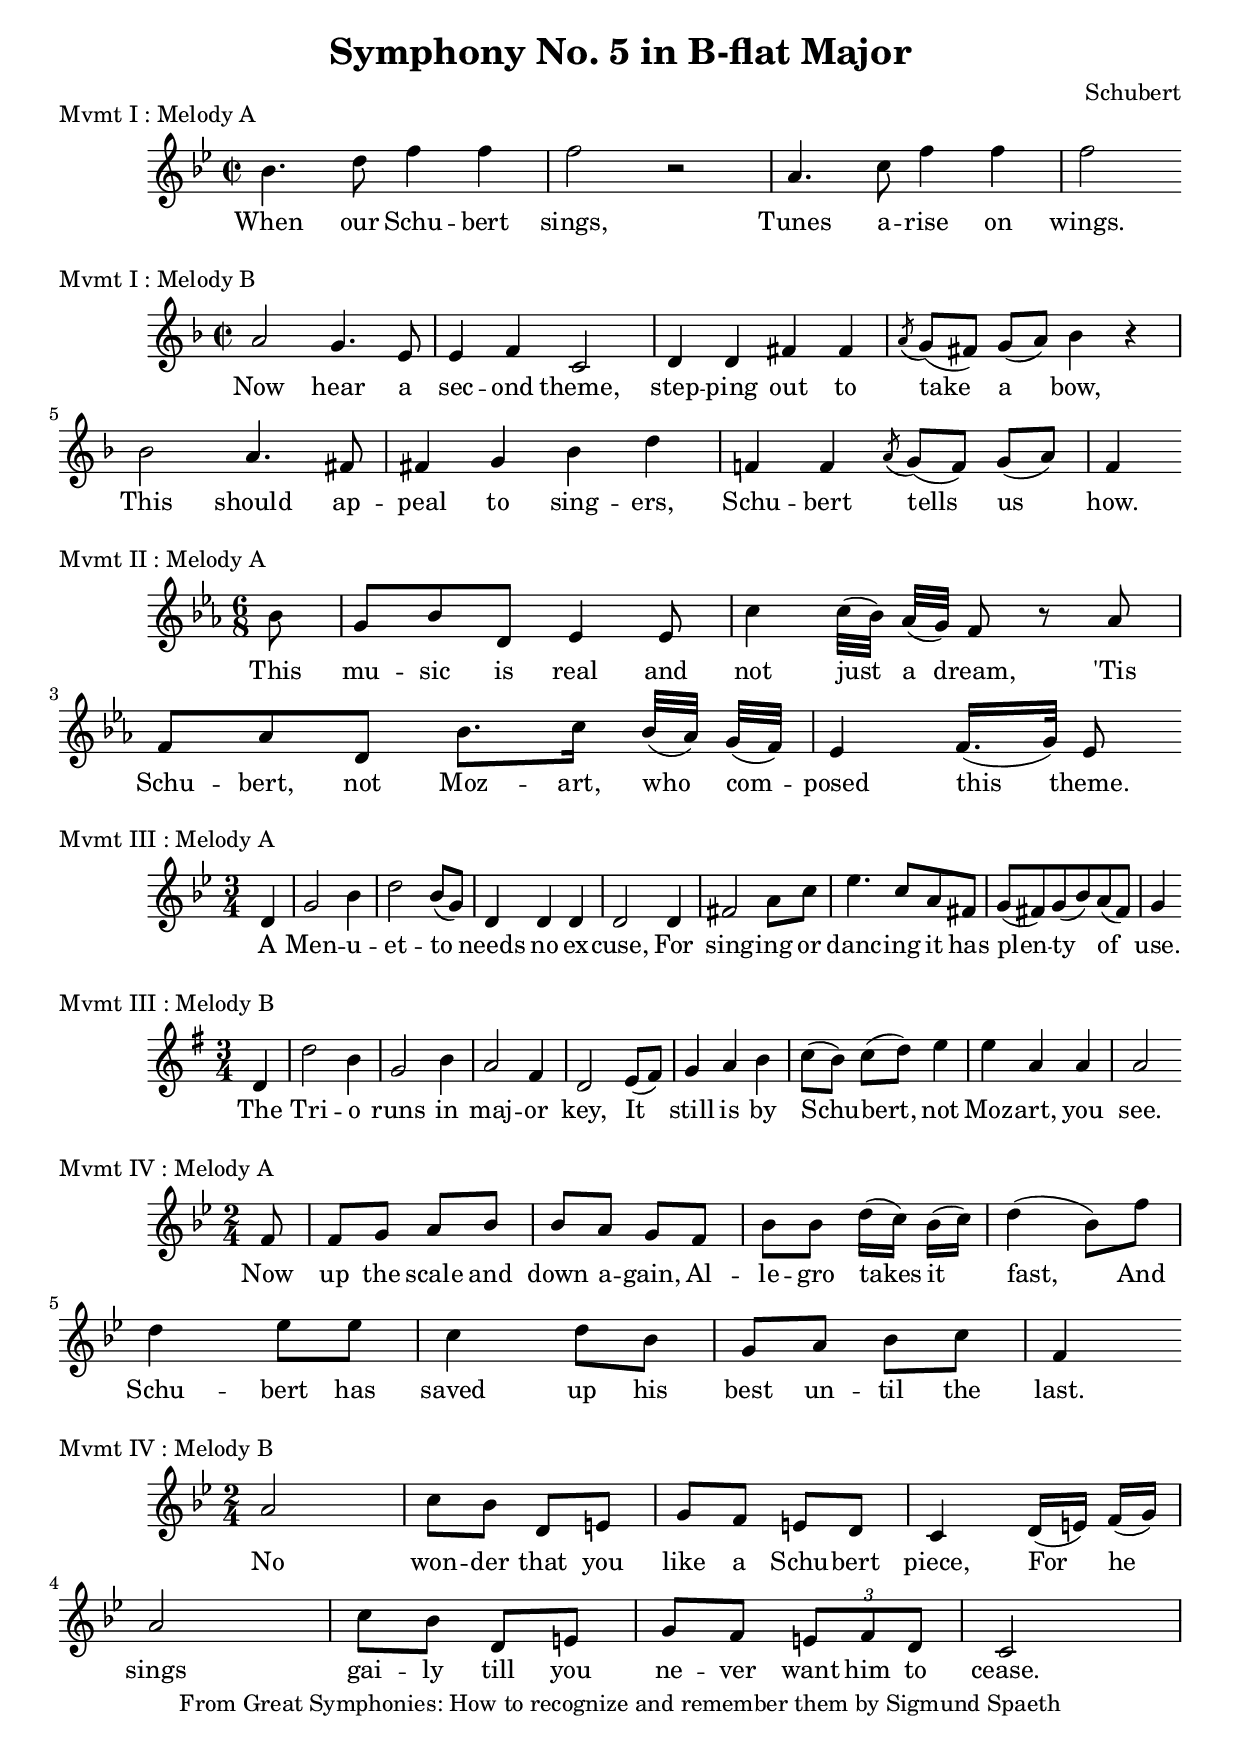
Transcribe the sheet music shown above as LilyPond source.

% Schubert Symphony No. 5
\version "2.18.2"
% Melody definitions for movements of
% Schubert's 5th Symphony (schubert-005)

% Movement I Melody A {{{
melody_ia = <<
    \relative c'' {
        \clef "treble"
        \key g \minor
        \time 2/2
        bes4. d8 f4 f | f2 r2 |
        a,4. c8 f4 f | f2
    }
    \addlyrics {
        When our Schu -- bert sings, Tunes a -- rise on wings.
    }
>> % }}}

% Movement I Melody B {{{
melody_ib = <<
    \relative c'' {
        \clef "treble"
        \key f \major
        \time 2/2
        a2 g4. e8 | e4 f c2 | d4 d fis fis |
        \slashedGrace{a8(} g8)([ fis)] g([ a)] bes4 r4 |
        bes2 a4. fis8 | fis4 g bes d |
        f,!4 f \slashedGrace{a8(} g8)([ f8)] g([ a)] | f4
    }
    \addlyrics {
        Now hear a sec -- ond theme, step -- ping out to take a bow,
        This should ap -- peal to sing -- ers, Schu -- bert tells us how.
    }
>> % }}}

% Movement II Melody A {{{
melody_iia = <<
    \relative c'' {
        \clef "treble"
        \key ees \major
        \time 6/8
        \partial 8 bes8 |
        g8 bes d, ees4 ees8 | c'4 c32([ bes)] aes([ g)] f8 r8 aes8 |
        f8 aes d, bes'8. c16 bes32([ aes)] g([ f)] | ees4 f16.( g32) ees8
    }
    \addlyrics {
        This mu -- sic is real and not just a dream,
        'Tis Schu -- bert, not Moz -- art, who com -- posed this theme.
    }
>> % }}}

% Movement III Melody A {{{
melody_iiia = <<
    \relative c' {
        \clef "treble"
        \key bes \major
        \time 3/4
        \partial 4 d4 |
        g2 bes4 | d2 bes8( g) |
        d4 d d | d2 d4 | fis2 a8 c8 |
        ees4. c8 a fis | g8( fis) g( bes) a( fis) | g4
    }
    \addlyrics {
        A Men -- u -- et -- to needs no ex -- cuse, For
        sing -- ing or danc -- ing it has plen -- ty of use.
    }
>> % }}}

% Movement III Melody B {{{
melody_iiib = <<
    \relative c' {
        \clef "treble"
        \key g \major
        \time 3/4
        \partial 4 d4 |
        d'2 b4 | g2 b4 | a2 fis4 |
        d2 e8( fis) | g4 a b | c8([ b)] c([ d)] e4 |
        e4 a, a | a2
    }
    \addlyrics {
        The Tri -- o runs in maj -- or key,
        It still is by Schu -- bert, not Moz -- art, you see.
    }
>> % }}}

% Movement IV Melody A {{{
melody_iva = <<
    \relative c' {
        \clef "treble"
        \key bes \major
        \time 2/4
        \partial 8 f8 |
        f8 g a bes | bes8 a g f |
        bes8 bes d16([ c)] bes16([ c)] |
        d4( bes8) f' | d4 ees8 ees | c4 d8 bes |
        g8 a bes c | f,4
    }
    \addlyrics {
        Now up the scale and down a -- gain, Al -- le -- gro takes it
        fast, And Schu -- bert has saved up his best un -- til the last.
    }
>> % }}}

% Movement IV Melody B {{{
melody_ivb = <<
    \relative c'' {
        \clef "treble"
        \key bes \major
        \time 2/4
        \partial 2 a2 |
        c8 bes d, e | g8 f e d |
        c4 d16([ e)] f([ g)] |
        a2 | c8 bes d, e |
        g8 f \tuplet 3/2 { e8 f d } | c2 |
    }
    \addlyrics {
        No won -- der that you like a Schu -- bert piece,
        For he sings gai -- ly till you ne -- ver want him to cease.
    }
>> % }}}


\header {
    title = "Symphony No. 5 in B-flat Major"
    composer = "Schubert"
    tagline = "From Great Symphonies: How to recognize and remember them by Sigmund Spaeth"
}
\layout { ragged-right = ##f }

\score { \header {piece = "Mvmt I : Melody A"} \melody_ia }
\score { \header {piece = "Mvmt I : Melody B"} \melody_ib }
\score { \header {piece = "Mvmt II : Melody A"} \melody_iia }
\score { \header {piece = "Mvmt III : Melody A"} \melody_iiia }
\score { \header {piece = "Mvmt III : Melody B"} \melody_iiib }
\score { \header {piece = "Mvmt IV : Melody A"} \melody_iva }
\score { \header {piece = "Mvmt IV : Melody B"} \melody_ivb }
